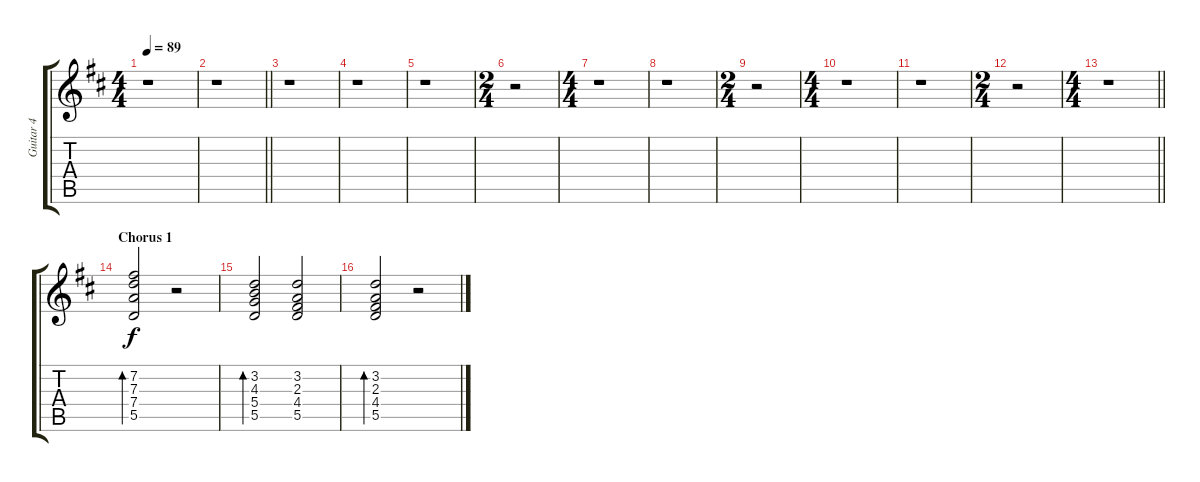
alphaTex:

\track ("Guitar 4" "Guitar 4") {instrument electricguitarclean}
\staff {score tabs}
\tuning (E4 B3 G3 D3 A2 E2) {hide}
\ts (4 4)
\tempo 89
\clef g2
\ks d
r.1{dy f instrument electricguitarclean} |
\barLineRight lightlight
r.1 |
r.1 |
r.1 |
r.1 |
\ts (2 4)
r.2 |
\ts (4 4)
r.1 |
r.1 |
\ts (2 4)
r.2 |
\ts (4 4)
r.1 |
r.1 |
\ts (2 4)
r.2 |
\ts (4 4)
\barLineRight lightlight
r.1 |
\section ("" "Chorus 1")
(7.2 7.3 7.4 5.5).2{bd 30} r.2 |
(3.2 4.3 5.4 5.5).2{bd 30} (3.2 2.3 4.4 5.5).2 |
(3.2 2.3 4.4 5.5).2{bd 30} r.2
